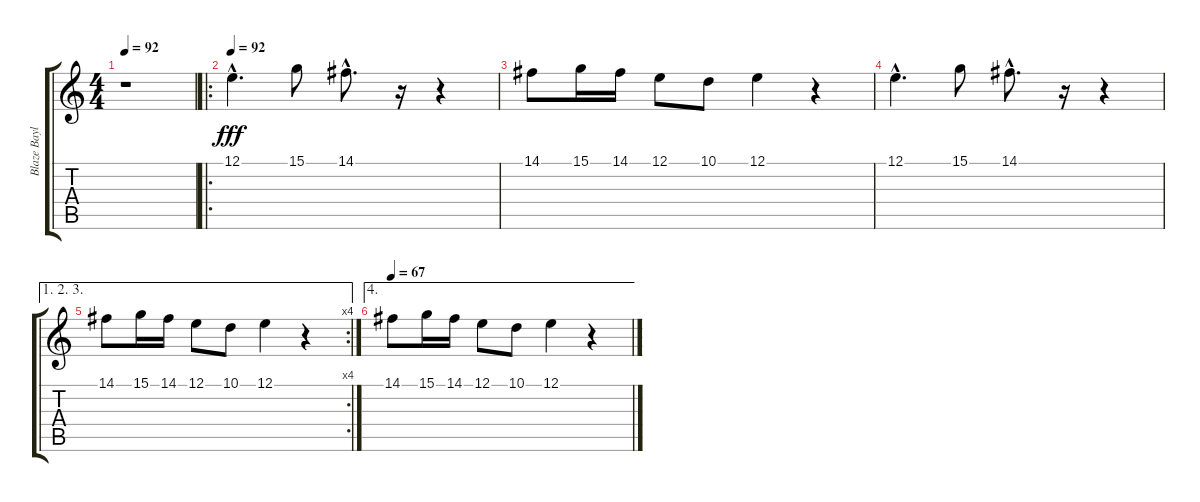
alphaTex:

\track ("Blaze Bayley" "Blaze Bayl") {instrument cello}
\staff {score tabs}
\tuning (E4 B3 G3 D3 A2 E2) {hide}
\ts (4 4)
\tempo 92
\clef g2
\ks c
r.1{dy fff} |
\ro
\tempo 92
12.1{hac}.4{d} 15.1.8 14.1{hac}.8{d} r.16 r.4 |
14.1.8 15.1.16 14.1.16 12.1.8 10.1.8 12.1.4 r.4 |
12.1{hac}.4{d} 15.1.8 14.1{hac}.8{d} r.16 r.4 |
\ae (1 2 3)
\rc 4
14.1.8 15.1.16 14.1.16 12.1.8 10.1.8 12.1.4 r.4 |
\ae 4
\tempo 67
14.1.8 15.1.16 14.1.16 12.1.8 10.1.8 12.1.4 r.4
